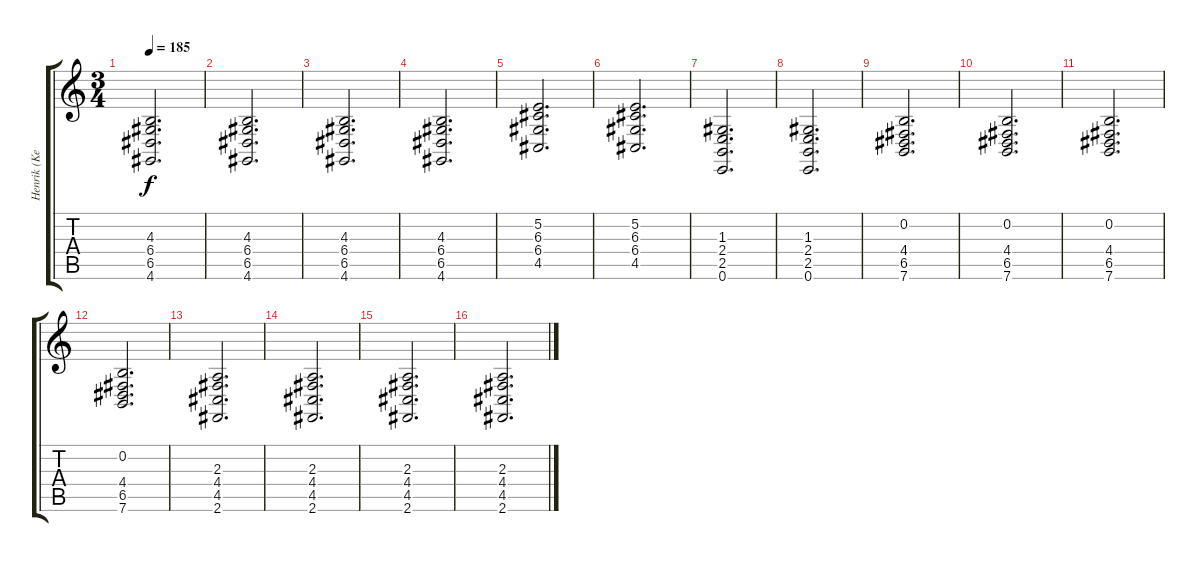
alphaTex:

\track ("Henrik (Keyboard)" "Henrik (Ke") {instrument stringensemble1}
\staff {score tabs}
\tuning (E4 B3 G3 D3 A2 E2) {hide}
\ts (3 4)
\tempo 185
\clef g2
\ks c
(4.3 6.4 6.5 4.6).2{d dy f} |
(4.3 6.4 6.5 4.6).2{d} |
(4.3 6.4 6.5 4.6).2{d} |
(4.3 6.4 6.5 4.6).2{d} |
(5.2 6.3 6.4 4.5).2{d} |
(5.2 6.3 6.4 4.5).2{d} |
(1.3 2.4 2.5 0.6).2{d} |
(1.3 2.4 2.5 0.6).2{d} |
(0.2 4.4 6.5 7.6).2{d} |
(0.2 4.4 6.5 7.6).2{d} |
(0.2 4.4 6.5 7.6).2{d} |
(0.2 4.4 6.5 7.6).2{d} |
(2.3 4.4 4.5 2.6).2{d} |
(2.3 4.4 4.5 2.6).2{d} |
(2.3 4.4 4.5 2.6).2{d} |
(2.3 4.4 4.5 2.6).2{d}
